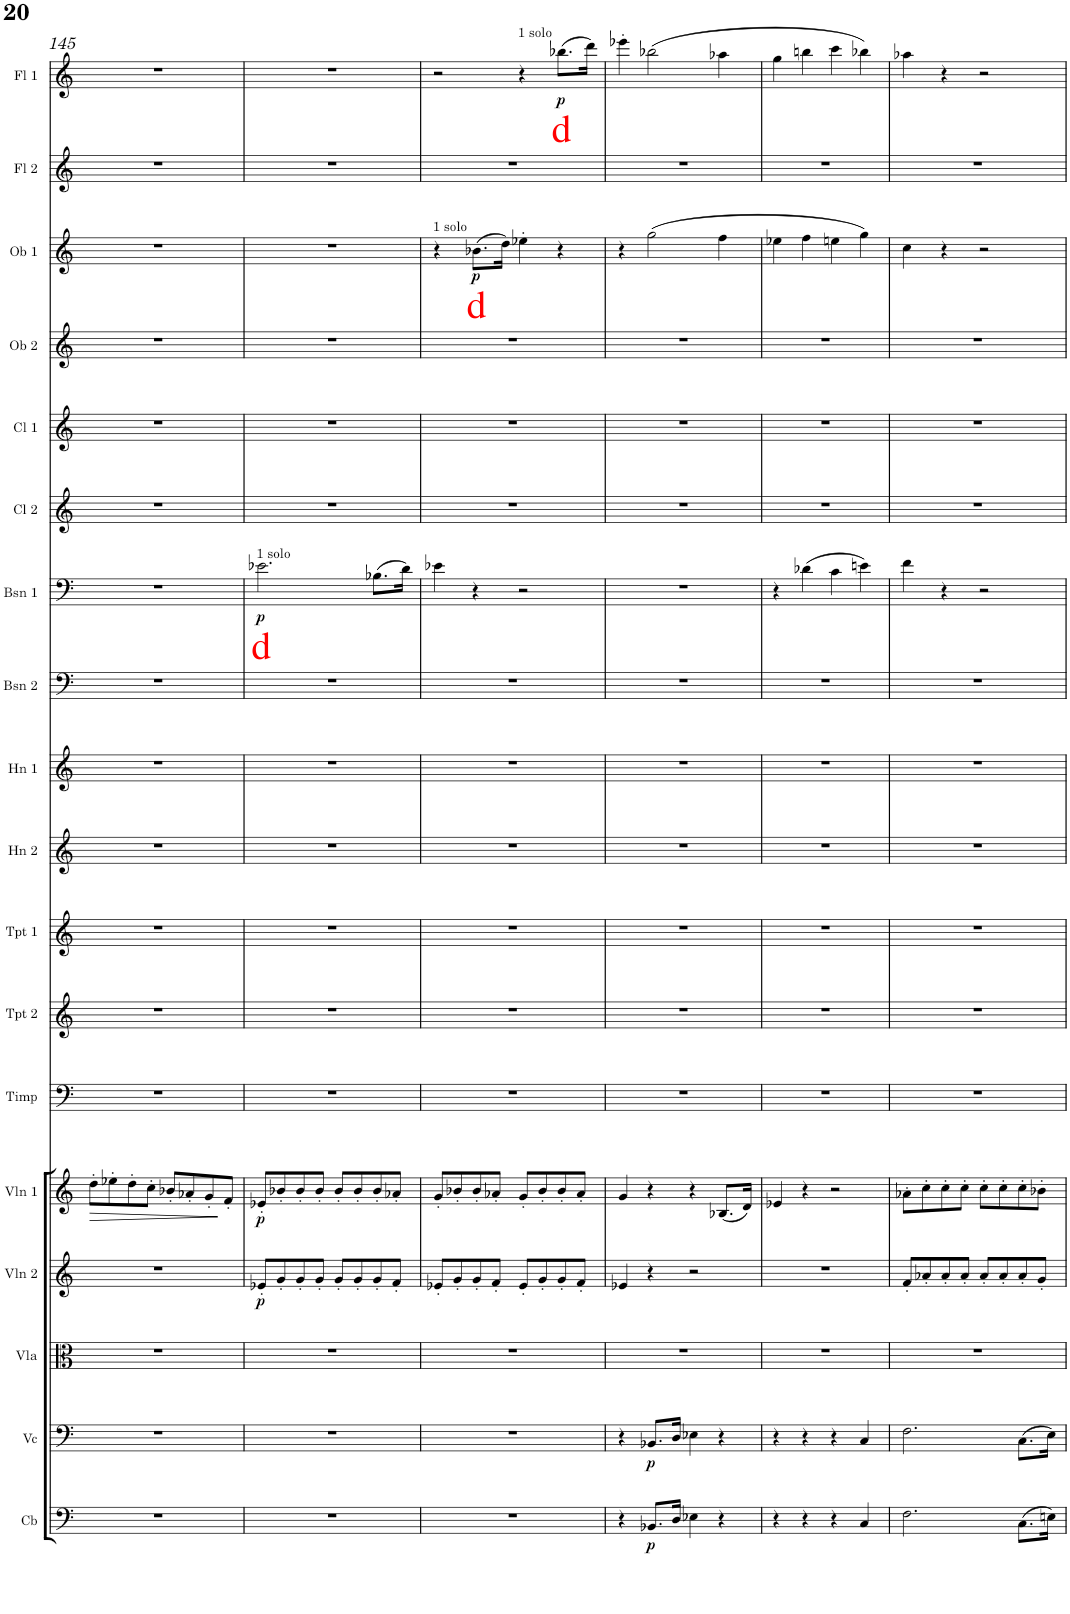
**kern	**dynam	**kern	**dynam	**kern	**kern	**dynam	**kern	**dynam	**kern	**kern	**kern	**kern	**kern	**kern	**kern	**text	**dynam	**kern	**kern	**kern	**kern	**text	**dynam	**kern	**kern	**text	**dynam
*part18	*part18	*part17	*part17	*part16	*part15	*part15	*part14	*part14	*part13	*part12	*part11	*part10	*part9	*part8	*part7	*part7	*part7	*part6	*part5	*part4	*part3	*part3	*part3	*part2	*part1	*part1	*part1
*staff18	*staff18	*staff17	*staff17	*staff16	*staff15	*staff15	*staff14	*staff14	*staff13	*staff12	*staff11	*staff10	*staff9	*staff8	*staff7	*staff7	*staff7	*staff6	*staff5	*staff4	*staff3	*staff3	*staff3	*staff2	*staff1	*staff1	*staff1
*I"Contrabass	*	*I"Violoncello	*	*I"Viola	*I"Violin 2	*	*I"Violin 1	*	*I"Timpani	*I"C Trumpet 2	*I"C Trumpet 1	*I"C Horn 2	*I"C Horn 1	*I"Bassoon 2	*I"Bassoon 1	*	*	*I"C Clarinet 2	*I"C Clarinet 1	*I"Oboe 2	*I"Oboe 1	*	*	*I"Flute 2	*I"Flute 1	*	*
*I'Cb	*	*I'Vc	*	*I'Vla	*I'Vln 2	*	*I'Vln 1	*	*I'Timp	*I'Tpt 2	*I'Tpt 1	*I'Hn 2	*I'Hn 1	*I'Bsn 2	*I'Bsn 1	*	*	*I'Cl 2	*I'Cl 1	*I'Ob 2	*I'Ob 1	*	*	*I'Fl 2	*I'Fl 1	*	*
!!LO:PB:g=z
*clefF4	*	*clefF4	*	*clefC3	*clefG2	*	*clefG2	*	*clefF4	*clefG2	*clefG2	*clefG2	*clefG2	*clefF4	*clefF4	*	*	*clefG2	*clefG2	*clefG2	*clefG2	*	*	*clefG2	*clefG2	*	*
*Trd7c12	*	*	*	*	*	*	*	*	*	*Trd1c2	*Trd1c2	*Trd7c12	*Trd7c12	*	*	*	*	*Trd1c2	*Trd1c2	*	*	*	*	*	*	*	*
*k[]	*	*k[]	*	*k[]	*k[]	*	*k[]	*	*k[]	*k[]	*k[]	*k[]	*k[]	*k[]	*k[]	*	*	*k[]	*k[]	*k[]	*k[]	*	*	*k[]	*k[]	*	*
*M2/2	*	*M2/2	*	*M2/2	*M2/2	*	*M2/2	*	*M2/2	*M2/2	*M2/2	*M2/2	*M2/2	*M2/2	*M2/2	*	*	*M2/2	*M2/2	*M2/2	*M2/2	*	*	*M2/2	*M2/2	*	*
*met(c|)	*	*met(c|)	*	*met(c|)	*met(c|)	*	*met(c|)	*	*met(c|)	*met(c|)	*met(c|)	*met(c|)	*met(c|)	*met(c|)	*met(c|)	*	*	*met(c|)	*met(c|)	*met(c|)	*met(c|)	*	*	*met(c|)	*met(c|)	*	*
=145	=145	=145	=145	=145	=145	=145	=145	=145	=145	=145	=145	=145	=145	=145	=145	=145	=145	=145	=145	=145	=145	=145	=145	=145	=145	=145	=145
!	!	!	!	!	!	!	!	!LO:HP:b	!	!	!	!	!	!	!	!	!	!	!	!	!	!	!	!	!	!	!
1r	.	1r	.	1r	1r	.	8dd'\L	>	1r	1r	1r	1r	1r	1r	1r	.	.	1r	1r	1r	1r	.	.	1r	1r	.	.
.	.	.	.	.	.	.	8ee-X'\	.	.	.	.	.	.	.	.	.	.	.	.	.	.	.	.	.	.	.	.
.	.	.	.	.	.	.	8dd'\	.	.	.	.	.	.	.	.	.	.	.	.	.	.	.	.	.	.	.	.
.	.	.	.	.	.	.	8cc'\J	.	.	.	.	.	.	.	.	.	.	.	.	.	.	.	.	.	.	.	.
.	.	.	.	.	.	.	8b-X'/L	.	.	.	.	.	.	.	.	.	.	.	.	.	.	.	.	.	.	.	.
.	.	.	.	.	.	.	8a-X'/	.	.	.	.	.	.	.	.	.	.	.	.	.	.	.	.	.	.	.	.
.	.	.	.	.	.	.	8g'/	.	.	.	.	.	.	.	.	.	.	.	.	.	.	.	.	.	.	.	.
.	.	.	.	.	.	.	8f'/J	]	.	.	.	.	.	.	.	.	.	.	.	.	.	.	.	.	.	.	.
=146	=146	=146	=146	=146	=146	=146	=146	=146	=146	=146	=146	=146	=146	=146	=146	=146	=146	=146	=146	=146	=146	=146	=146	=146	=146	=146	=146
!	!	!	!	!	!	!	!	!	!	!	!	!	!	!	!LO:TX:a:t=1 solo	!	!	!	!	!	!	!	!	!	!	!	!
!	!	!	!	!	!	!LO:DY:b	!	!LO:DY:b	!	!	!	!	!	!	!	!LO:LY:b:color=#FF0000	!LO:DY:b	!	!	!	!	!	!	!	!	!	!
1r	.	1r	.	1r	8e-X'/L	p	8e-X'/L	p	1r	1r	1r	1r	1r	1r	2.e-X\	d	p	1r	1r	1r	1r	.	.	1r	1r	.	.
.	.	.	.	.	8g'/	.	8b-X'/	.	.	.	.	.	.	.	.	.	.	.	.	.	.	.	.	.	.	.	.
.	.	.	.	.	8g'/	.	8b-'/	.	.	.	.	.	.	.	.	.	.	.	.	.	.	.	.	.	.	.	.
.	.	.	.	.	8g'/J	.	8b-'/J	.	.	.	.	.	.	.	.	.	.	.	.	.	.	.	.	.	.	.	.
.	.	.	.	.	8g'/L	.	8b-'/L	.	.	.	.	.	.	.	.	.	.	.	.	.	.	.	.	.	.	.	.
.	.	.	.	.	8g'/	.	8b-'/	.	.	.	.	.	.	.	.	.	.	.	.	.	.	.	.	.	.	.	.
.	.	.	.	.	8g'/	.	8b-'/	.	.	.	.	.	.	.	(8.B-X\L	.	.	.	.	.	.	.	.	.	.	.	.
.	.	.	.	.	8f'/J	.	8a-X'/J	.	.	.	.	.	.	.	.	.	.	.	.	.	.	.	.	.	.	.	.
.	.	.	.	.	.	.	.	.	.	.	.	.	.	.	16d\Jk)	.	.	.	.	.	.	.	.	.	.	.	.
=147	=147	=147	=147	=147	=147	=147	=147	=147	=147	=147	=147	=147	=147	=147	=147	=147	=147	=147	=147	=147	=147	=147	=147	=147	=147	=147	=147
!	!	!	!	!	!	!	!	!	!	!	!	!	!	!	!	!	!	!	!	!	!LO:TX:a:t=1 solo	!	!	!	!	!	!
1r	.	1r	.	1r	8e-X'/L	.	8g'/L	.	1r	1r	1r	1r	1r	1r	4e-X\	.	.	1r	1r	1r	4r	.	.	1r	2r	.	.
.	.	.	.	.	8g'/	.	8b-X'/	.	.	.	.	.	.	.	.	.	.	.	.	.	.	.	.	.	.	.	.
!	!	!	!	!	!	!	!	!	!	!	!	!	!	!	!	!	!	!	!	!	!	!LO:LY:b:color=#FF0000	!LO:DY:b	!	!	!	!
.	.	.	.	.	8g'/	.	8b-'/	.	.	.	.	.	.	.	4r	.	.	.	.	.	(8.b-X\L	d	p	.	.	.	.
.	.	.	.	.	8f'/J	.	8a-X'/J	.	.	.	.	.	.	.	.	.	.	.	.	.	.	.	.	.	.	.	.
.	.	.	.	.	.	.	.	.	.	.	.	.	.	.	.	.	.	.	.	.	16dd\Jk)	.	.	.	.	.	.
!	!	!	!	!	!	!	!	!	!	!	!	!	!	!	!	!	!	!	!	!	!	!	!	!	!LO:TX:a:t=1 solo	!	!
.	.	.	.	.	8e-'/L	.	8g'/L	.	.	.	.	.	.	.	2r	.	.	.	.	.	4ee-X'\	.	.	.	4r	.	.
.	.	.	.	.	8g'/	.	8b-'/	.	.	.	.	.	.	.	.	.	.	.	.	.	.	.	.	.	.	.	.
!	!	!	!	!	!	!	!	!	!	!	!	!	!	!	!	!	!	!	!	!	!	!	!	!	!	!LO:LY:b:color=#FF0000	!LO:DY:b
.	.	.	.	.	8g'/	.	8b-'/	.	.	.	.	.	.	.	.	.	.	.	.	.	4r	.	.	.	(8.bb-X\L	d	p
.	.	.	.	.	8f'/J	.	8a-'/J	.	.	.	.	.	.	.	.	.	.	.	.	.	.	.	.	.	.	.	.
.	.	.	.	.	.	.	.	.	.	.	.	.	.	.	.	.	.	.	.	.	.	.	.	.	16ddd\Jk)	.	.
=148	=148	=148	=148	=148	=148	=148	=148	=148	=148	=148	=148	=148	=148	=148	=148	=148	=148	=148	=148	=148	=148	=148	=148	=148	=148	=148	=148
4r	.	4r	.	1r	4e-X/	.	4g/	.	1r	1r	1r	1r	1r	1r	1r	.	.	1r	1r	1r	4r	.	.	1r	4eee-X'\	.	.
!	!LO:DY:b	!	!LO:DY:b	!	!	!	!	!	!	!	!	!	!	!	!	!	!	!	!	!	!	!	!	!	!	!	!
8.BB-X/L	p	8.BB-X/L	p	.	4r	.	4r	.	.	.	.	.	.	.	.	.	.	.	.	.	(2gg\	.	.	.	(2bb-X\	.	.
16D/Jk	.	16D/Jk	.	.	.	.	.	.	.	.	.	.	.	.	.	.	.	.	.	.	.	.	.	.	.	.	.
4E-X\	.	4E-X\	.	.	2r	.	4r	.	.	.	.	.	.	.	.	.	.	.	.	.	.	.	.	.	.	.	.
4r	.	4r	.	.	.	.	(8.B-X/L	.	.	.	.	.	.	.	.	.	.	.	.	.	4ff\	.	.	.	4aa-X\	.	.
.	.	.	.	.	.	.	16d/Jk)	.	.	.	.	.	.	.	.	.	.	.	.	.	.	.	.	.	.	.	.
=149	=149	=149	=149	=149	=149	=149	=149	=149	=149	=149	=149	=149	=149	=149	=149	=149	=149	=149	=149	=149	=149	=149	=149	=149	=149	=149	=149
4r	.	4r	.	1r	1r	.	4e-X/	.	1r	1r	1r	1r	1r	1r	4r	.	.	1r	1r	1r	4ee-X\	.	.	1r	4gg\	.	.
4r	.	4r	.	.	.	.	4r	.	.	.	.	.	.	.	(4d-X\	.	.	.	.	.	4ff\	.	.	.	4bbn\	.	.
4r	.	4r	.	.	.	.	2r	.	.	.	.	.	.	.	4c\	.	.	.	.	.	4een\	.	.	.	4ccc\	.	.
4C/	.	4C/	.	.	.	.	.	.	.	.	.	.	.	.	4en\)	.	.	.	.	.	4gg\)	.	.	.	4bb-X\)	.	.
=150	=150	=150	=150	=150	=150	=150	=150	=150	=150	=150	=150	=150	=150	=150	=150	=150	=150	=150	=150	=150	=150	=150	=150	=150	=150	=150	=150
2.F\	.	2.F\	.	1r	8f'/L	.	8a-X'\L	.	1r	1r	1r	1r	1r	1r	4f\	.	.	1r	1r	1r	4cc\	.	.	1r	4aa-X\	.	.
.	.	.	.	.	8a-X'/	.	8cc'\	.	.	.	.	.	.	.	.	.	.	.	.	.	.	.	.	.	.	.	.
.	.	.	.	.	8a-'/	.	8cc'\	.	.	.	.	.	.	.	4r	.	.	.	.	.	4r	.	.	.	4r	.	.
.	.	.	.	.	8a-'/J	.	8cc'\J	.	.	.	.	.	.	.	.	.	.	.	.	.	.	.	.	.	.	.	.
.	.	.	.	.	8a-'/L	.	8cc'\L	.	.	.	.	.	.	.	2r	.	.	.	.	.	2r	.	.	.	2r	.	.
.	.	.	.	.	8a-'/	.	8cc'\	.	.	.	.	.	.	.	.	.	.	.	.	.	.	.	.	.	.	.	.
(8.C\L	.	(8.C\L	.	.	8a-'/	.	8cc'\	.	.	.	.	.	.	.	.	.	.	.	.	.	.	.	.	.	.	.	.
.	.	.	.	.	8g'/J	.	8b-X'\J	.	.	.	.	.	.	.	.	.	.	.	.	.	.	.	.	.	.	.	.
16En\Jk)	.	16E\Jk)	.	.	.	.	.	.	.	.	.	.	.	.	.	.	.	.	.	.	.	.	.	.	.	.	.
=	=	=	=	=	=	=	=	=	=	=	=	=	=	=	=	=	=	=	=	=	=	=	=	=	=	=	=
*-	*-	*-	*-	*-	*-	*-	*-	*-	*-	*-	*-	*-	*-	*-	*-	*-	*-	*-	*-	*-	*-	*-	*-	*-	*-	*-	*-
